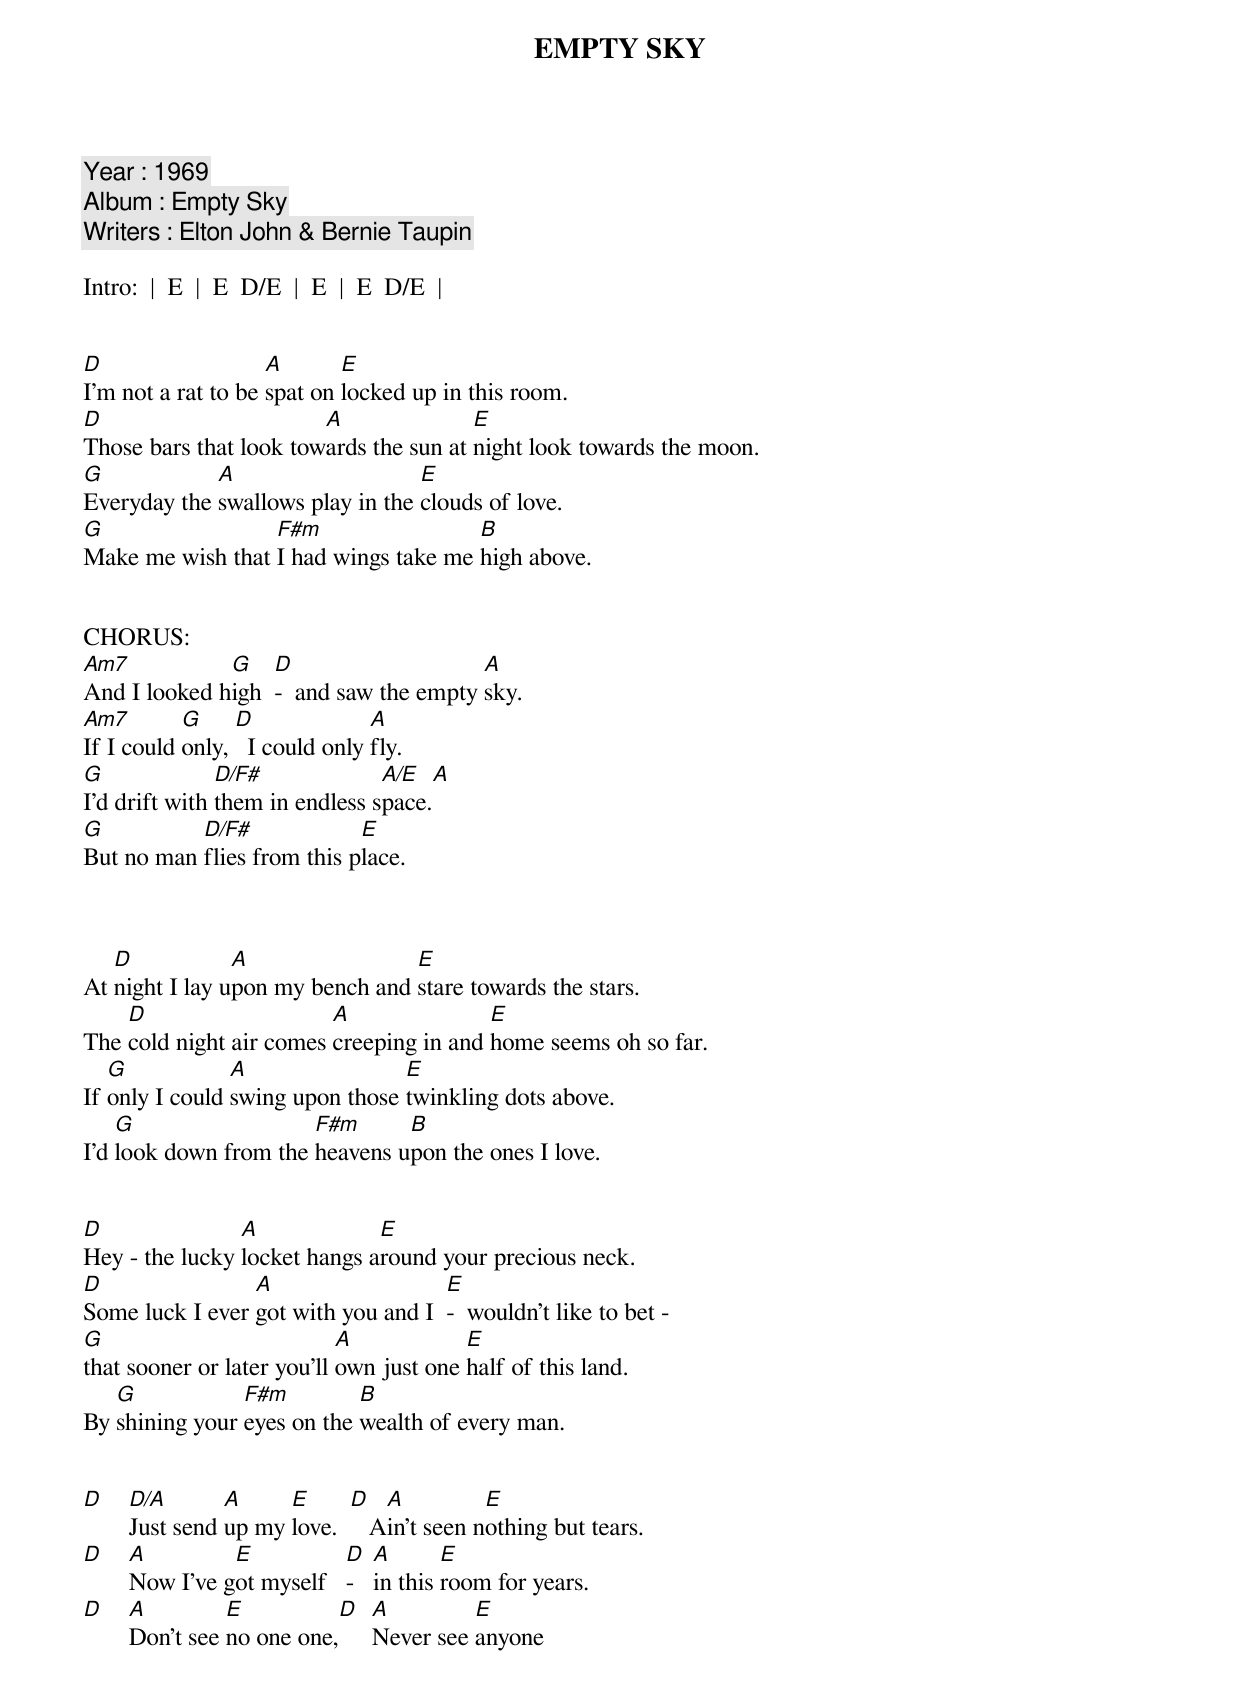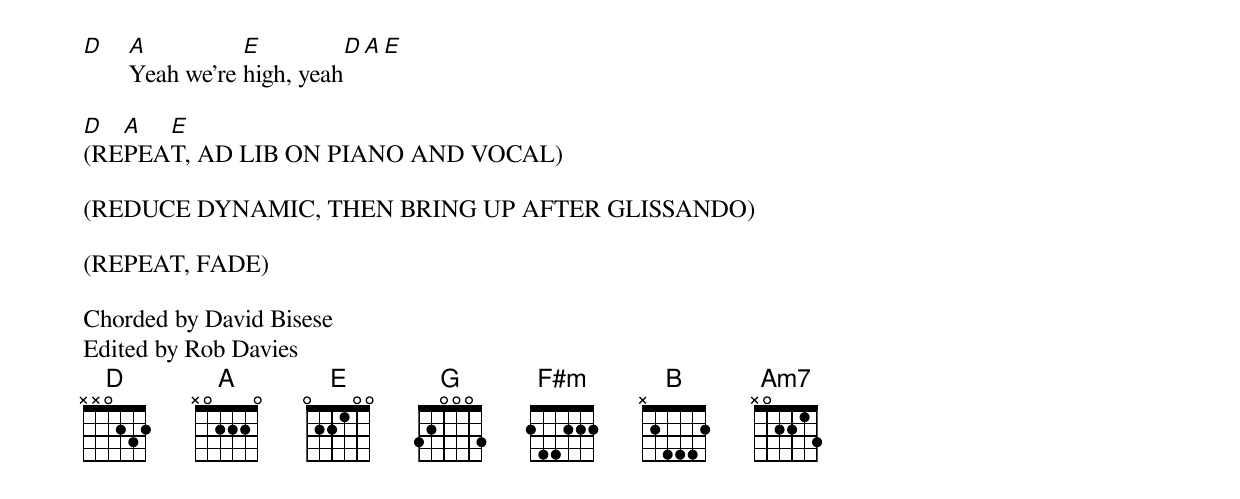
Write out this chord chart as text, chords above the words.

EMPTY SKY

   Year : 1969
  Album : Empty Sky
Writers : Elton John & Bernie Taupin

Intro:  |  E  |  E  D/E  |  E  |  E  D/E  |


D                   A       E
I'm not a rat to be spat on locked up in this room.
D                       A               E
Those bars that look towards the sun at night look towards the moon.
G            A                    E
Everyday the swallows play in the clouds of love.
G                 F#m                 B
Make me wish that I had wings take me high above.


CHORUS:
Am7           G    D                    A
And I looked high  -  and saw the empty sky.
Am7        G     D              A
If I could only,   I could only fly.
G              D/F#             A/E     A
I'd drift with them in endless space.
G          D/F#             E
But no man flies from this place.



   D            A                E
At night I lay upon my bench and stare towards the stars.
    D                    A               E
The cold night air comes creeping in and home seems oh so far.
   G            A                E
If only I could swing upon those twinkling dots above.
    G                  F#m      B
I'd look down from the heavens upon the ones I love.

{Repeat Chorus}

D               A             E
Hey - the lucky locket hangs around your precious neck.
D                A                   E
Some luck I ever got with you and I  -  wouldn't like to bet -
G                           A            E
that sooner or later you'll own just one half of this land.
   G            F#m         B
By shining your eyes on the wealth of every man.


D   D/A       A     E      D   A          E
    Just send up my love.     Ain't seen nothing but tears.
D   A         E           D   A       E
    Now I've got myself   -   in this room for years.
D   A         E          D A         E
    Don't see no one one,  Never see anyone
D   A          E           D   A       E
    Yeah we're high, yeah

D  A  E
(REPEAT, AD LIB ON PIANO AND VOCAL)

(REDUCE DYNAMIC, THEN BRING UP AFTER GLISSANDO)

(REPEAT, FADE)

Chorded by David Bisese
Edited by Rob Davies
